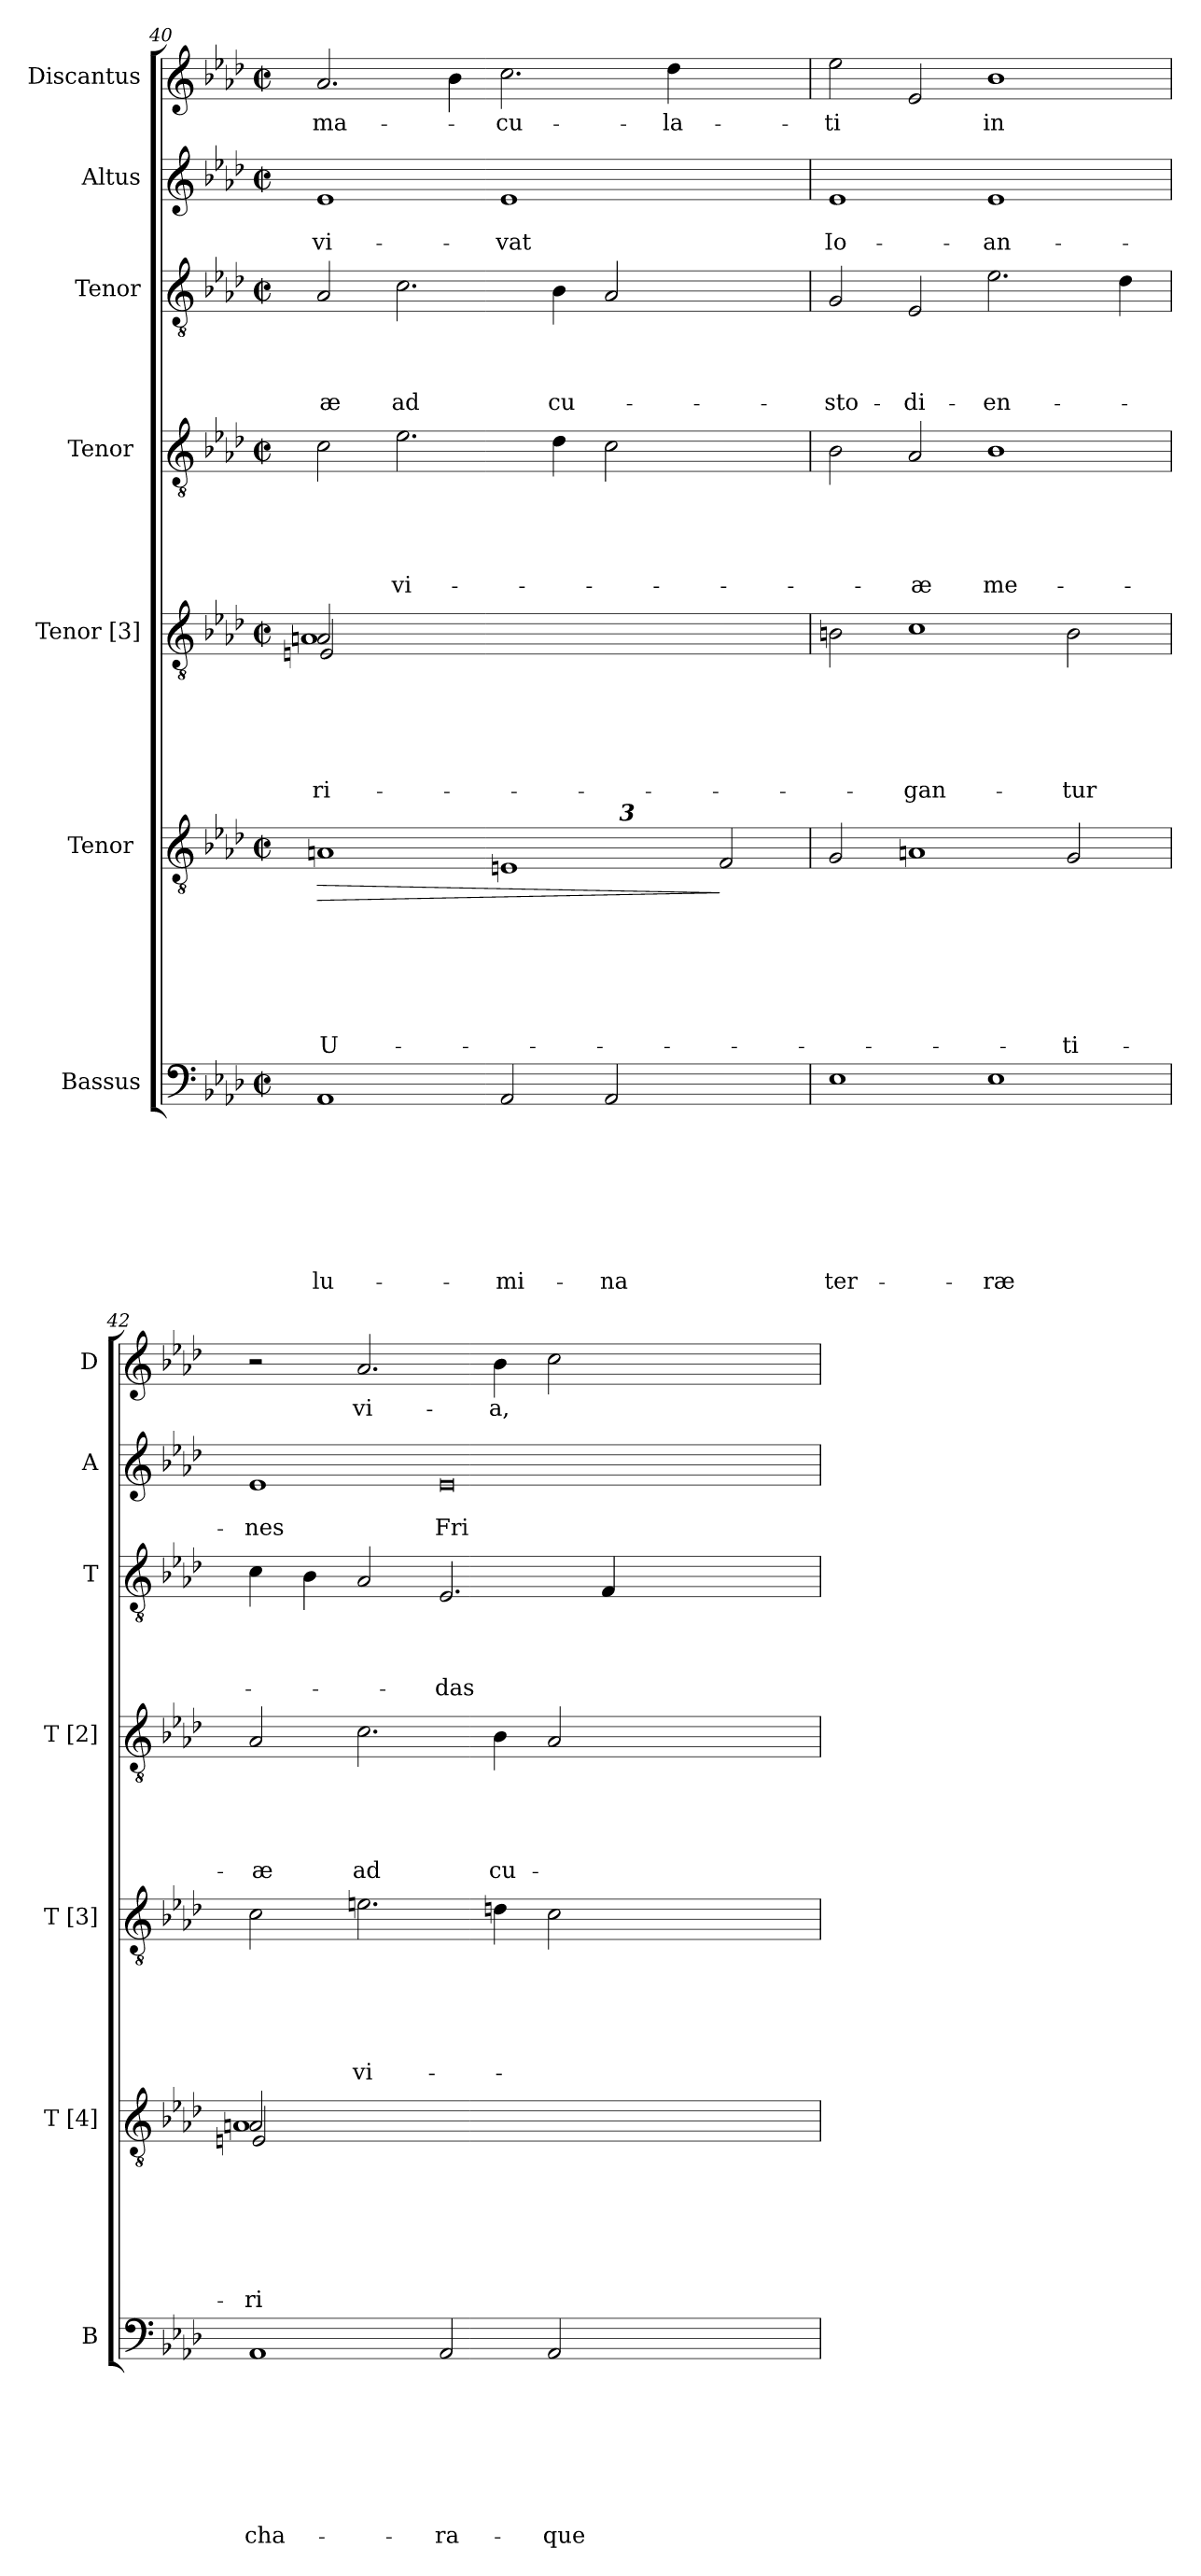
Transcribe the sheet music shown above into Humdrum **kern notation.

**kern	**text	**text	**text	**text	**text	**text	**text	**text	**kern	**text	**text	**text	**text	**text	**text	**text	**dynam	**kern	**text	**text	**text	**text	**text	**text	**kern	**text	**text	**text	**text	**text	**kern	**text	**text	**text	**text	**kern	**text	**text	**kern	**text
*part7	*part7	*part7	*part7	*part7	*part7	*part7	*part7	*part7	*part6	*part6	*part6	*part6	*part6	*part6	*part6	*part6	*part6	*part5	*part5	*part5	*part5	*part5	*part5	*part5	*part4	*part4	*part4	*part4	*part4	*part4	*part3	*part3	*part3	*part3	*part3	*part2	*part2	*part2	*part1	*part1
*staff7	*staff7	*staff7	*staff7	*staff7	*staff7	*staff7	*staff7	*staff7	*staff6	*staff6	*staff6	*staff6	*staff6	*staff6	*staff6	*staff6	*staff6	*staff5	*staff5	*staff5	*staff5	*staff5	*staff5	*staff5	*staff4	*staff4	*staff4	*staff4	*staff4	*staff4	*staff3	*staff3	*staff3	*staff3	*staff3	*staff2	*staff2	*staff2	*staff1	*staff1
*I"Bassus	*	*	*	*	*	*	*	*	*I"Tenor [4]	*	*	*	*	*	*	*	*	*I"Tenor [3]	*	*	*	*	*	*	*I"Tenor [2]	*	*	*	*	*	*I"Tenor	*	*	*	*	*I"Altus	*	*	*I"Discantus	*
*I'B	*	*	*	*	*	*	*	*	*I'T [4]	*	*	*	*	*	*	*	*	*I'T [3]	*	*	*	*	*	*	*I'T [2]	*	*	*	*	*	*I'T	*	*	*	*	*I'A	*	*	*I'D	*
*clefF4	*	*	*	*	*	*	*	*	*clefGv2	*	*	*	*	*	*	*	*	*clefGv2	*	*	*	*	*	*	*clefGv2	*	*	*	*	*	*clefGv2	*	*	*	*	*clefG2	*	*	*clefG2	*
*k[b-e-a-d-]	*	*	*	*	*	*	*	*	*k[b-e-a-d-]	*	*	*	*	*	*	*	*	*k[b-e-a-d-]	*	*	*	*	*	*	*k[b-e-a-d-]	*	*	*	*	*	*k[b-e-a-d-]	*	*	*	*	*k[b-e-a-d-]	*	*	*k[b-e-a-d-]	*
*A-:	*	*	*	*	*	*	*	*	*A-:	*	*	*	*	*	*	*	*	*A-:	*	*	*	*	*	*	*A-:	*	*	*	*	*	*A-:	*	*	*	*	*A-:	*	*	*A-:	*
*M2/2	*	*	*	*	*	*	*	*	*M2/2	*	*	*	*	*	*	*	*	*M2/2	*	*	*	*	*	*	*M2/2	*	*	*	*	*	*M2/2	*	*	*	*	*M2/2	*	*	*M2/2	*
*met(c|)	*	*	*	*	*	*	*	*	*met(c|)	*	*	*	*	*	*	*	*	*met(c|)	*	*	*	*	*	*	*met(c|)	*	*	*	*	*	*met(c|)	*	*	*	*	*met(c|)	*	*	*met(c|)	*
=40	=40	=40	=40	=40	=40	=40	=40	=40	=40	=40	=40	=40	=40	=40	=40	=40	=40	=40	=40	=40	=40	=40	=40	=40	=40	=40	=40	=40	=40	=40	=40	=40	=40	=40	=40	=40	=40	=40	=40	=40
!	!	!	!	!	!	!	!	!LO:LY:b	!	!	!	!	!	!	!	!LO:LY:b	!LO:HP:b	!	!	!	!	!	!	!LO:LY:b	!	!	!	!	!	!	!	!	!	!	!	!	!	!	!	!
*	*	*	*	*	*	*	*	*	*	*	*	*	*	*	*	*	*	*^	*	*	*	*	*	*	*	*	*	*	*	*	*	*	*	*	*	*	*	*	*	*
!	!	!	!	!	!	!	!	!	!	!	!	!	!	!	!	!	!	!	!	!	!	!	!	!	!LO:LY:b	!	!	!	!	!	!	!	!	!	!	!	!	!	!	!	!
*	*	*	*	*	*	*	*	*	*	*	*	*	*	*	*	*	*	*	*^	*	*	*	*	*	*	*	*	*	*	*	*	*	*	*	*	*	*	*	*	*	*
!	!	!	!	!	!	!	!	!	!	!	!	!	!	!	!	!	!	!	!	!	!	!	!	!	!	!LO:LY:b	!	!	!	!	!	!	!	!	!	!	!LO:LY:b	!	!	!LO:LY:b	!	!LO:LY:b
*	*	*	*	*	*	*	*	*	*^	*	*	*	*	*	*	*	*	*	*	*	*	*	*	*	*	*	*	*	*	*	*	*	*	*	*	*	*	*	*	*	*	*
1AA-	.	.	.	.	.	.	.	lu-	1A	1ryy	.	.	.	.	.	.	U-	>	2A/	2E/	1A	.	.	.	.	.	-ri-	2c\	.	.	.	.	.	2A-/	.	.	.	-æ	1e-	.	vi-	2.a-/	-ma-
!	!	!	!	!	!	!	!	!	!	!	!	!	!	!	!	!	!	!	!	!	!	!	!	!	!	!	!	!	!	!	!	!	!LO:LY:b	!	!	!	!	!LO:LY:b	!	!	!	!	!
.	.	.	.	.	.	.	.	.	.	.	.	.	.	.	.	.	.	.	1.ryy	1.ryy	.	.	.	.	.	.	.	2.e-\	.	.	.	.	vi-	2.c\	.	.	.	ad	.	.	.	.	.
.	.	.	.	.	.	.	.	.	.	.	.	.	.	.	.	.	.	.	.	.	.	.	.	.	.	.	.	.	.	.	.	.	.	.	.	.	.	.	.	.	.	4b-\	.
!	!	!	!	!	!	!	!	!LO:LY:b	!	!	!	!	!	!	!	!	!	!	!	!	!	!	!	!	!	!	!	!	!	!	!	!	!	!	!	!	!	!	!	!	!LO:LY:b	!	!LO:LY:b
2AA-/	.	.	.	.	.	.	.	-mi-	1E	2ryy	.	.	.	.	.	.	.	.	.	.	1.ryy	.	.	.	.	.	.	.	.	.	.	.	.	.	.	.	.	.	1e-	.	-vat	2.cc\	-cu-
!	!	!	!	!	!	!	!	!	!	!	!	!	!	!	!	!	!	!	!	!	!	!	!	!	!	!	!	!	!	!	!	!	!	!	!	!	!	!LO:LY:b	!	!	!	!	!
.	.	.	.	.	.	.	.	.	.	.	.	.	.	.	.	.	.	.	.	.	.	.	.	.	.	.	.	4d-\	.	.	.	.	.	4B-\	.	.	.	cu-	.	.	.	.	.
!	!	!	!	!	!	!	!	!LO:LY:b	!	!	!	!	!	!	!	!	!	!	!	!	!	!	!	!	!	!	!	!	!	!	!	!	!	!	!	!	!	!	!	!	!	!	!
2AA-/	.	.	.	.	.	.	.	-na	.	32ryy	.	.	.	.	.	.	.	.	.	.	.	.	.	.	.	.	.	2c\	.	.	.	.	.	2A-/	.	.	.	.	.	.	.	.	.
!	!	!	!	!	!	!	!	!	!	!LO:TX:a:Bi:t=3	!	!	!	!	!	!	!	!	!	!	!	!	!	!	!	!	!	!	!	!	!	!	!	!	!	!	!	!	!	!	!	!	!
.	.	.	.	.	.	.	.	.	.	2ryy	.	.	.	.	.	.	.	.	.	.	.	.	.	.	.	.	.	.	.	.	.	.	.	.	.	.	.	.	.	.	.	.	.
!	!	!	!	!	!	!	!	!	!	!	!	!	!	!	!	!	!	!	!	!	!	!	!	!	!	!	!	!	!	!	!	!	!	!	!	!	!	!	!	!	!	!	!LO:LY:b
.	.	.	.	.	.	.	.	.	.	.	.	.	.	.	.	.	.	.	.	.	.	.	.	.	.	.	.	.	.	.	.	.	.	.	.	.	.	.	.	.	.	4dd-\	-la-
2ryy	.	.	.	.	.	.	.	.	2F/	.	.	.	.	.	.	.	.	]	2ryy	2ryy	.	.	.	.	.	.	.	2ryy	.	.	.	.	.	2ryy	.	.	.	.	2ryy	.	.	2ryy	.
.	.	.	.	.	.	.	.	.	.	4...ryy	.	.	.	.	.	.	.	.	.	.	.	.	.	.	.	.	.	.	.	.	.	.	.	.	.	.	.	.	.	.	.	.	.
=41	=41	=41	=41	=41	=41	=41	=41	=41	=41	=41	=41	=41	=41	=41	=41	=41	=41	=41	=41	=41	=41	=41	=41	=41	=41	=41	=41	=41	=41	=41	=41	=41	=41	=41	=41	=41	=41	=41	=41	=41	=41	=41	=41
!	!	!	!	!	!	!	!	!LO:LY:b	!	!	!	!	!	!	!	!	!	!	!	!	!	!	!	!	!	!	!	!	!	!	!	!	!	!	!	!	!	!LO:LY:b	!	!	!LO:LY:b	!	!LO:LY:b
*	*	*	*	*	*	*	*	*	*v	*v	*	*	*	*	*	*	*	*	*	*	*	*	*	*	*	*	*	*	*	*	*	*	*	*	*	*	*	*	*	*	*	*	*
*	*	*	*	*	*	*	*	*	*	*	*	*	*	*	*	*	*	*v	*v	*v	*	*	*	*	*	*	*	*	*	*	*	*	*	*	*	*	*	*	*	*	*	*
1E-	.	.	.	.	.	.	.	ter-	2G/	.	.	.	.	.	.	.	.	2B\	.	.	.	.	.	.	2B-\	.	.	.	.	.	2G/	.	.	.	-sto-	1e-	.	Io-	2ee-\	-ti
!	!	!	!	!	!	!	!	!	!	!	!	!	!	!	!	!	!	!	!	!	!	!	!	!LO:LY:b	!	!	!	!	!	!LO:LY:b	!	!	!	!	!LO:LY:b	!	!	!	!	!
.	.	.	.	.	.	.	.	.	1A	.	.	.	.	.	.	.	.	1c	.	.	.	.	.	-gan-	2A-/	.	.	.	.	-æ	2E-/	.	.	.	-di-	.	.	.	2e-/	.
!	!	!	!	!	!	!	!	!LO:LY:b	!	!	!	!	!	!	!	!	!	!	!	!	!	!	!	!	!	!	!	!	!	!LO:LY:b	!	!	!	!	!LO:LY:b	!	!	!LO:LY:b	!	!LO:LY:b
1E-	.	.	.	.	.	.	.	-ræ	.	.	.	.	.	.	.	.	.	.	.	.	.	.	.	.	1B-	.	.	.	.	me-	2.e-\	.	.	.	-en-	1e-	.	-an-	1b-	in
!	!	!	!	!	!	!	!	!	!	!	!	!	!	!	!	!LO:LY:b	!	!	!	!	!	!	!	!LO:LY:b	!	!	!	!	!	!	!	!	!	!	!	!	!	!	!	!
.	.	.	.	.	.	.	.	.	2G/	.	.	.	.	.	.	-ti-	.	2B\	.	.	.	.	.	-tur	.	.	.	.	.	.	.	.	.	.	.	.	.	.	.	.
.	.	.	.	.	.	.	.	.	.	.	.	.	.	.	.	.	.	.	.	.	.	.	.	.	.	.	.	.	.	.	4d-\	.	.	.	.	.	.	.	.	.
=42	=42	=42	=42	=42	=42	=42	=42	=42	=42	=42	=42	=42	=42	=42	=42	=42	=42	=42	=42	=42	=42	=42	=42	=42	=42	=42	=42	=42	=42	=42	=42	=42	=42	=42	=42	=42	=42	=42	=42	=42
!	!	!	!	!	!	!	!	!LO:LY:b	!	!	!	!	!	!	!	!LO:LY:b	!	!	!	!	!	!	!	!	!	!	!	!	!	!	!	!	!	!	!	!	!	!	!	!
*	*	*	*	*	*	*	*	*	*^	*	*	*	*	*	*	*	*	*	*	*	*	*	*	*	*	*	*	*	*	*	*	*	*	*	*	*	*	*	*	*
!	!	!	!	!	!	!	!	!	!	!	!	!	!	!	!	!	!LO:LY:b	!	!	!	!	!	!	!	!	!	!	!	!	!	!	!	!	!	!	!	!	!	!	!	!
*	*	*	*	*	*	*	*	*	*	*^	*	*	*	*	*	*	*	*	*	*	*	*	*	*	*	*	*	*	*	*	*	*	*	*	*	*	*	*	*	*	*
!	!	!	!	!	!	!	!	!	!	!	!	!	!	!	!	!	!	!LO:LY:b	!	!	!	!	!	!	!	!	!	!	!	!	!	!LO:LY:b	!	!	!	!	!	!	!	!LO:LY:b	!	!
1AA-	.	.	.	.	.	.	.	cha-	2A/	2E/	1A	.	.	.	.	.	.	-ri-	.	2c\	.	.	.	.	.	.	2A-/	.	.	.	.	-æ	4c\	.	.	.	.	1e-	.	-nes	2r	.
.	.	.	.	.	.	.	.	.	.	.	.	.	.	.	.	.	.	.	.	.	.	.	.	.	.	.	.	.	.	.	.	.	4B-\	.	.	.	.	.	.	.	.	.
!	!	!	!	!	!	!	!	!	!	!	!	!	!	!	!	!	!	!	!	!	!	!	!	!	!	!LO:LY:b	!	!	!	!	!	!LO:LY:b	!	!	!	!	!	!	!	!	!	!LO:LY:b
.	.	.	.	.	.	.	.	.	0ryy	0ryy	.	.	.	.	.	.	.	.	.	2.e\	.	.	.	.	.	vi-	2.c\	.	.	.	.	ad	2A-/	.	.	.	.	.	.	.	2.a-/	vi-
!	!	!	!	!	!	!	!	!LO:LY:b	!	!	!	!	!	!	!	!	!	!	!	!	!	!	!	!	!	!	!	!	!	!	!	!	!	!	!	!	!LO:LY:b	!	!	!LO:LY:b	!	!
2AA-/	.	.	.	.	.	.	.	-ra-	.	.	0ryy	.	.	.	.	.	.	.	.	.	.	.	.	.	.	.	.	.	.	.	.	.	2.E-/	.	.	.	-das	0e-	.	Fri-	.	.
!	!	!	!	!	!	!	!	!	!	!	!	!	!	!	!	!	!	!	!	!	!	!	!	!	!	!	!	!	!	!	!	!LO:LY:b	!	!	!	!	!	!	!	!	!	!LO:LY:b
.	.	.	.	.	.	.	.	.	.	.	.	.	.	.	.	.	.	.	.	4d\	.	.	.	.	.	.	4B-\	.	.	.	.	cu-	.	.	.	.	.	.	.	.	4b-\	-a,
!	!	!	!	!	!	!	!	!LO:LY:b	!	!	!	!	!	!	!	!	!	!	!	!	!	!	!	!	!	!	!	!	!	!	!	!	!	!	!	!	!	!	!	!	!	!
2AA-/	.	.	.	.	.	.	.	-que	.	.	.	.	.	.	.	.	.	.	.	2c\	.	.	.	.	.	.	2A-/	.	.	.	.	.	.	.	.	.	.	.	.	.	2cc\	.
.	.	.	.	.	.	.	.	.	.	.	.	.	.	.	.	.	.	.	.	.	.	.	.	.	.	.	.	.	.	.	.	.	4F/	.	.	.	.	.	.	.	.	.
1ryy	.	.	.	.	.	.	.	.	.	.	.	.	.	.	.	.	.	.	.	1ryy	.	.	.	.	.	.	1ryy	.	.	.	.	.	1ryy	.	.	.	.	.	.	.	1ryy	.
.	.	.	.	.	.	.	.	.	2ryy	2ryy	.	.	.	.	.	.	.	.	.	.	.	.	.	.	.	.	.	.	.	.	.	.	.	.	.	.	.	.	.	.	.	.
*	*	*	*	*	*	*	*	*	*v	*v	*v	*	*	*	*	*	*	*	*	*	*	*	*	*	*	*	*	*	*	*	*	*	*	*	*	*	*	*	*	*	*	*
=	=	=	=	=	=	=	=	=	=	=	=	=	=	=	=	=	=	=	=	=	=	=	=	=	=	=	=	=	=	=	=	=	=	=	=	=	=	=	=	=
*-	*-	*-	*-	*-	*-	*-	*-	*-	*-	*-	*-	*-	*-	*-	*-	*-	*-	*-	*-	*-	*-	*-	*-	*-	*-	*-	*-	*-	*-	*-	*-	*-	*-	*-	*-	*-	*-	*-	*-	*-
